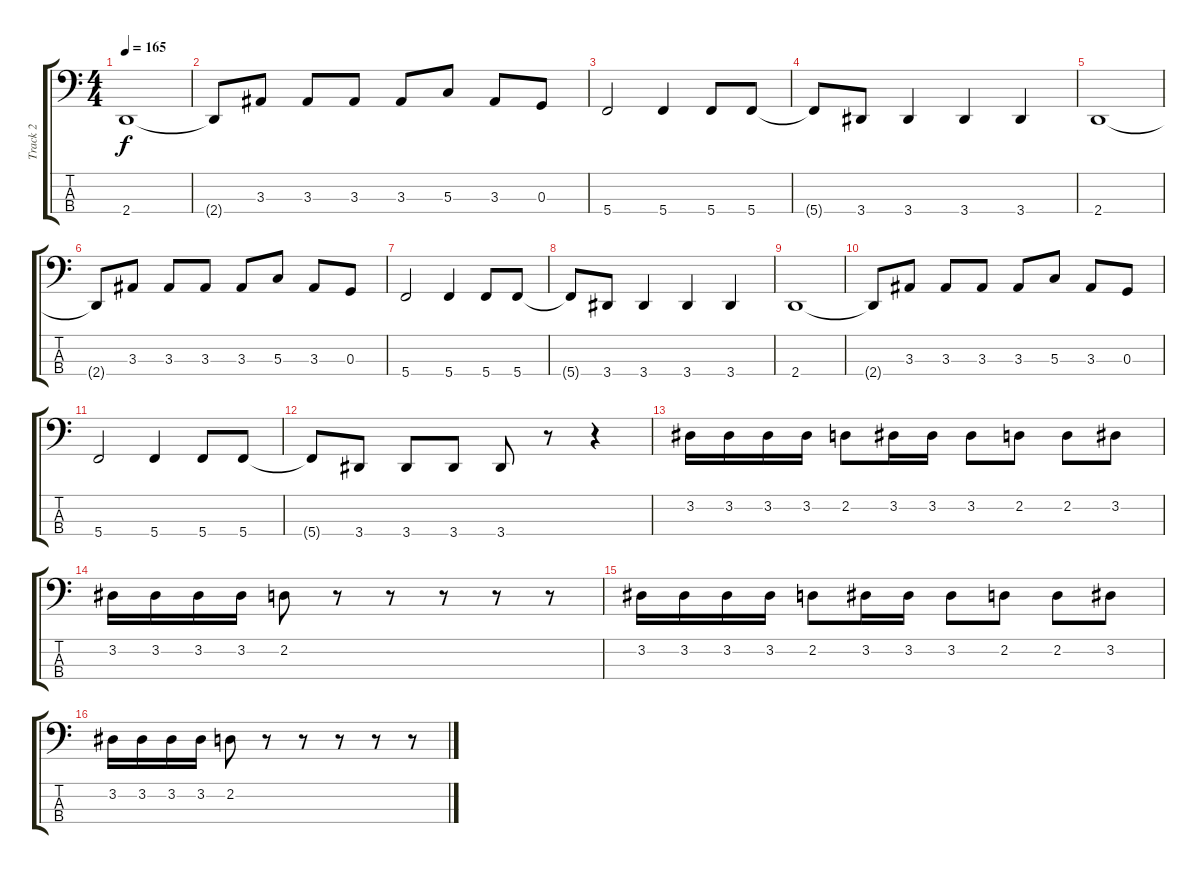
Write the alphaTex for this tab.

\track ("Track 2" "Track 2") {instrument electricbassfinger}
\staff {score tabs}
\tuning (F2 C2 G1 C1) {hide}
\ts (4 4)
\tempo 165
\clef f4
\ks c
2.4.1{dy f} |
2.4{t}.8 3.3.8 3.3.8 3.3.8 3.3.8 5.3.8 3.3.8 0.3.8 |
5.4.2 5.4.4 5.4.8 5.4.8 |
5.4{t}.8 3.4.8 3.4.4 3.4.4 3.4.4 |
2.4.1 |
2.4{t}.8 3.3.8 3.3.8 3.3.8 3.3.8 5.3.8 3.3.8 0.3.8 |
5.4.2 5.4.4 5.4.8 5.4.8 |
5.4{t}.8 3.4.8 3.4.4 3.4.4 3.4.4 |
2.4.1 |
2.4{t}.8 3.3.8 3.3.8 3.3.8 3.3.8 5.3.8 3.3.8 0.3.8 |
5.4.2 5.4.4 5.4.8 5.4.8 |
5.4{t}.8 3.4.8 3.4.8 3.4.8 3.4.8 r.8 r.4 |
3.2.16 3.2.16 3.2.16 3.2.16 2.2.8 3.2.16 3.2.16 3.2.8 2.2.8 2.2.8 3.2.8 |
3.2.16 3.2.16 3.2.16 3.2.16 2.2.8 r.8 r.8 r.8 r.8 r.8 |
3.2.16 3.2.16 3.2.16 3.2.16 2.2.8 3.2.16 3.2.16 3.2.8 2.2.8 2.2.8 3.2.8 |
3.2.16 3.2.16 3.2.16 3.2.16 2.2.8 r.8 r.8 r.8 r.8 r.8
